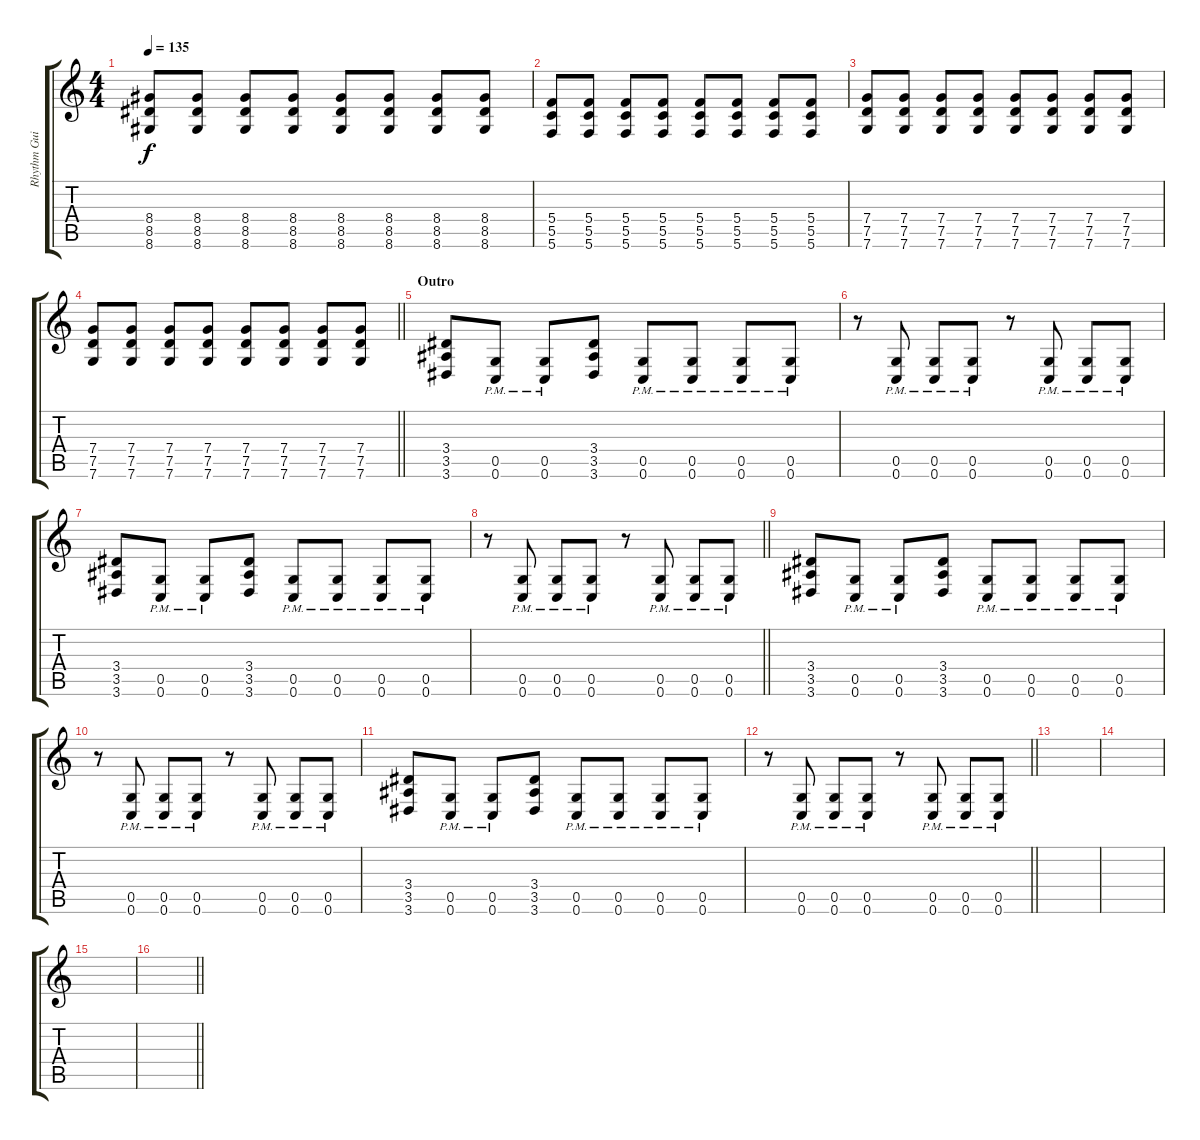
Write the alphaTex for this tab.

\track ("Rhythm Guitar" "Rhythm Gui") {instrument distortionguitar}
\staff {score tabs}
\tuning (D4 A3 F3 C3 G2 C2) {hide}
\ts (4 4)
\tempo 135
\clef g2
\ks c
(8.4 8.5 8.6).8{dy f} (8.4 8.5 8.6).8 (8.4 8.5 8.6).8 (8.4 8.5 8.6).8 (8.4 8.5 8.6).8 (8.4 8.5 8.6).8 (8.4 8.5 8.6).8 (8.4 8.5 8.6).8 |
(5.4 5.5 5.6).8 (5.4 5.5 5.6).8 (5.4 5.5 5.6).8 (5.4 5.5 5.6).8 (5.4 5.5 5.6).8 (5.4 5.5 5.6).8 (5.4 5.5 5.6).8 (5.4 5.5 5.6).8 |
(7.4 7.5 7.6).8 (7.4 7.5 7.6).8 (7.4 7.5 7.6).8 (7.4 7.5 7.6).8 (7.4 7.5 7.6).8 (7.4 7.5 7.6).8 (7.4 7.5 7.6).8 (7.4 7.5 7.6).8 |
\barLineRight lightlight
(7.4 7.5 7.6).8 (7.4 7.5 7.6).8 (7.4 7.5 7.6).8 (7.4 7.5 7.6).8 (7.4 7.5 7.6).8 (7.4 7.5 7.6).8 (7.4 7.5 7.6).8 (7.4 7.5 7.6).8 |
\section ("" "Outro")
(3.4 3.5 3.6).8 (0.5{pm} 0.6{pm}).8 (0.5{pm} 0.6{pm}).8 (3.4 3.5 3.6).8 (0.5{pm} 0.6{pm}).8 (0.5{pm} 0.6{pm}).8 (0.5{pm} 0.6{pm}).8 (0.5{pm} 0.6{pm}).8 |
r.8 (0.5{pm} 0.6{pm}).8 (0.5{pm} 0.6{pm}).8 (0.5{pm} 0.6{pm}).8 r.8 (0.5{pm} 0.6{pm}).8 (0.5{pm} 0.6{pm}).8 (0.5{pm} 0.6{pm}).8 |
(3.4 3.5 3.6).8 (0.5{pm} 0.6{pm}).8 (0.5{pm} 0.6{pm}).8 (3.4 3.5 3.6).8 (0.5{pm} 0.6{pm}).8 (0.5{pm} 0.6{pm}).8 (0.5{pm} 0.6{pm}).8 (0.5{pm} 0.6{pm}).8 |
\barLineRight lightlight
r.8 (0.5{pm} 0.6{pm}).8 (0.5{pm} 0.6{pm}).8 (0.5{pm} 0.6{pm}).8 r.8 (0.5{pm} 0.6{pm}).8 (0.5{pm} 0.6{pm}).8 (0.5{pm} 0.6{pm}).8 |
(3.4 3.5 3.6).8 (0.5{pm} 0.6{pm}).8 (0.5{pm} 0.6{pm}).8 (3.4 3.5 3.6).8 (0.5{pm} 0.6{pm}).8 (0.5{pm} 0.6{pm}).8 (0.5{pm} 0.6{pm}).8 (0.5{pm} 0.6{pm}).8 |
r.8 (0.5{pm} 0.6{pm}).8 (0.5{pm} 0.6{pm}).8 (0.5{pm} 0.6{pm}).8 r.8 (0.5{pm} 0.6{pm}).8 (0.5{pm} 0.6{pm}).8 (0.5{pm} 0.6{pm}).8 |
(3.4 3.5 3.6).8 (0.5{pm} 0.6{pm}).8 (0.5{pm} 0.6{pm}).8 (3.4 3.5 3.6).8 (0.5{pm} 0.6{pm}).8 (0.5{pm} 0.6{pm}).8 (0.5{pm} 0.6{pm}).8 (0.5{pm} 0.6{pm}).8 |
\barLineRight lightlight
r.8 (0.5{pm} 0.6{pm}).8 (0.5{pm} 0.6{pm}).8 (0.5{pm} 0.6{pm}).8 r.8 (0.5{pm} 0.6{pm}).8 (0.5{pm} 0.6{pm}).8 (0.5{pm} 0.6{pm}).8 |
|
|
|
\barLineRight lightlight
